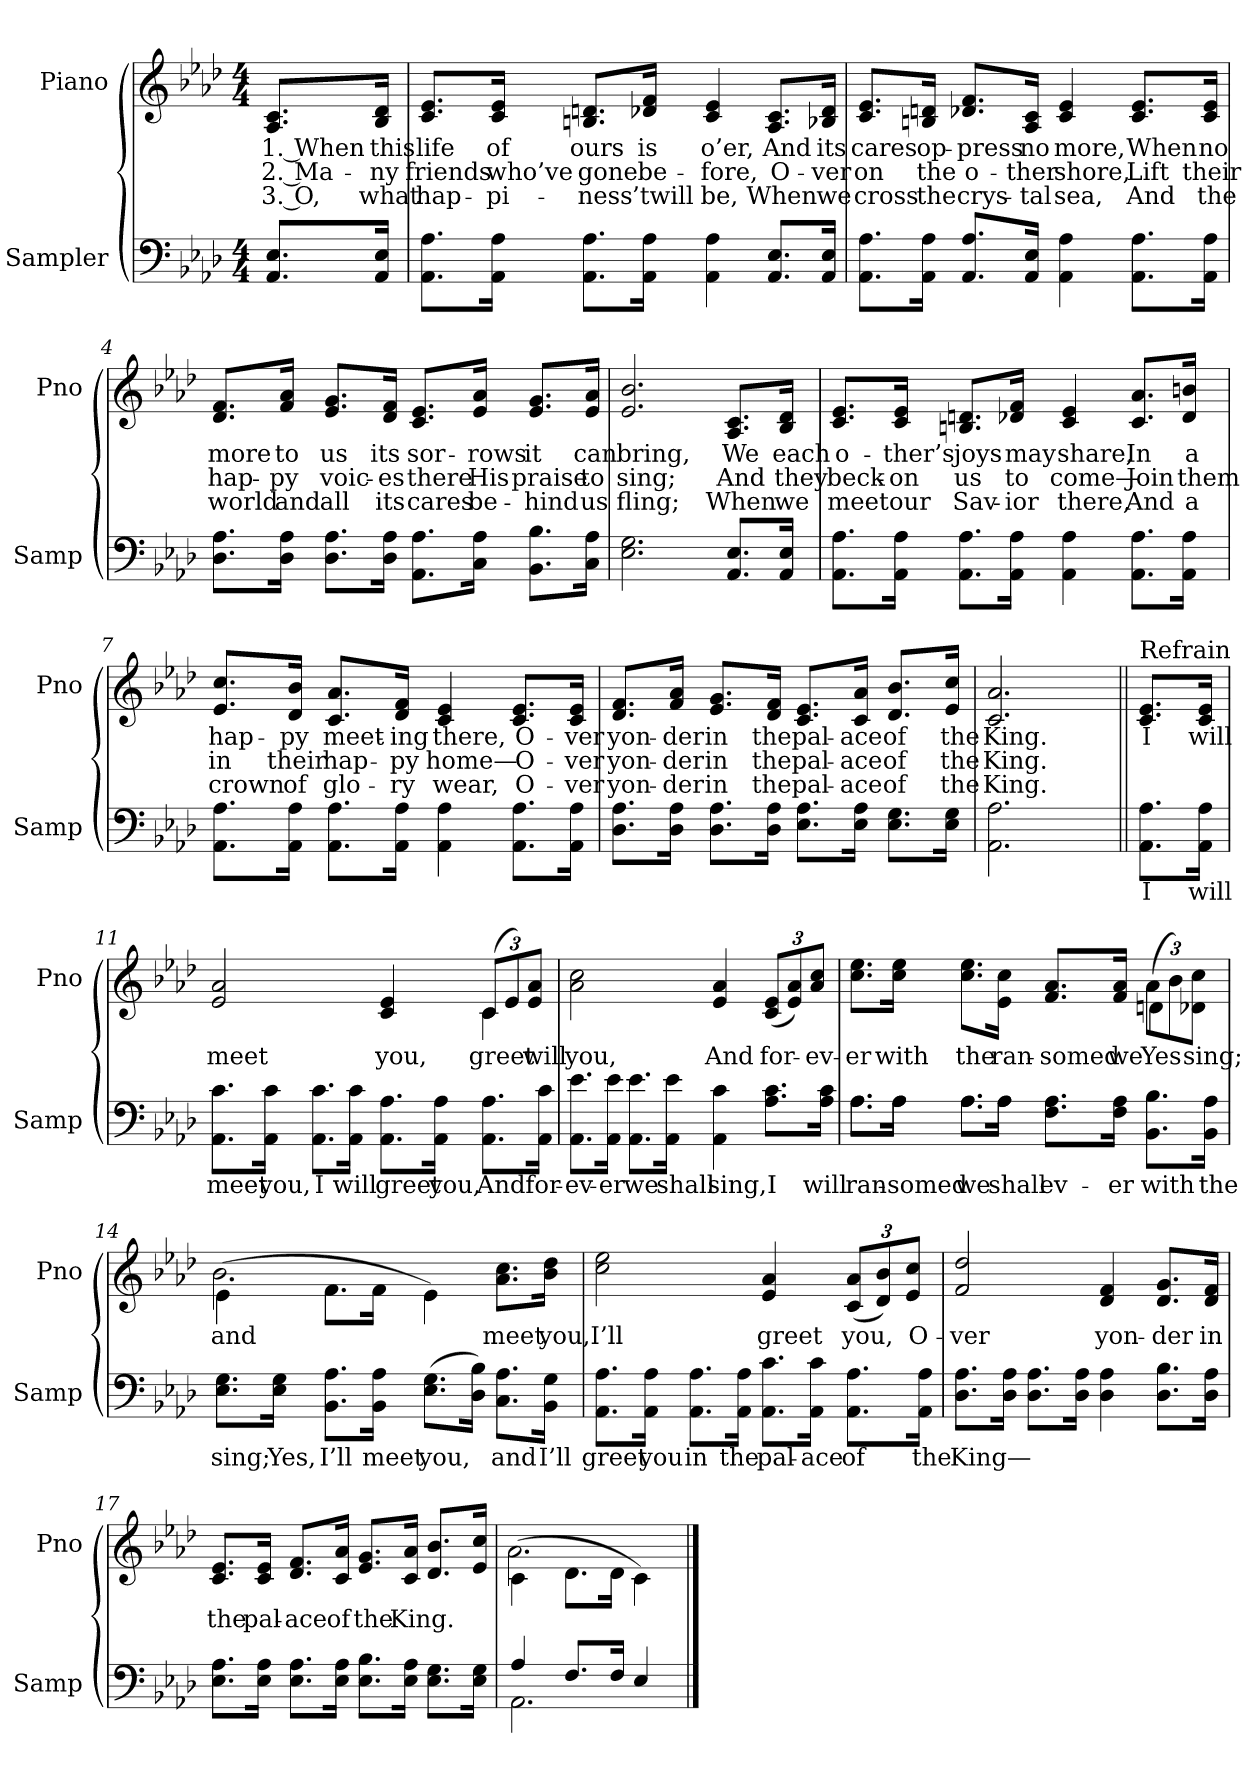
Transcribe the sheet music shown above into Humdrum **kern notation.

**kern	**text	**kern	**text	**text	**text
*part2	*part2	*part1	*part1	*part1	*part1
*staff2	*staff2	*staff1	*staff1	*staff1	*staff1
*I"Sampler	*	*I"Piano	*	*	*
*I'Samp	*	*I'Pno	*	*	*
*clefF4	*	*clefG2	*	*	*
*k[b-e-a-d-]	*	*k[b-e-a-d-]	*	*	*
*A-:	*	*A-:	*	*	*
*M4/4	*	*M4/4	*	*	*
=1	=1	=1	=1	=1	=1
8.AA-/ 8.E-/L	.	8.A-/ 8.c/L	1. When	2. Ma-	3. O,
16AA-/ 16E-/Jk	.	16B-/ 16d-/Jk	this	-ny	what
=2	=2	=2	=2	=2	=2
8.AA-\ 8.A-\L	.	8.c/ 8.e-/L	life	friends	hap-
16AA-\ 16A-\Jk	.	16c/ 16e-/Jk	of	who’ve	-pi-
8.AA-\ 8.A-\L	.	8.Bn/ 8.dn/L	ours	gone	-ness
16AA-\ 16A-\Jk	.	16d-X/ 16f/Jk	is	be-	’twill
4AA- 4A-	.	4c 4e-	o’er,	-fore,	be,
8.AA-/ 8.E-/L	.	8.A-/ 8.c/L	And	O-	When
16AA-/ 16E-/Jk	.	16B-X/ 16d-/Jk	its	-ver	we
=3	=3	=3	=3	=3	=3
8.AA-\ 8.A-\L	.	8.c/ 8.e-/L	cares	on	cross
16AA-\ 16A-\Jk	.	16Bn/ 16dn/Jk	op-	the	the
8.AA-/ 8.A-/L	.	8.d-X/ 8.f/L	-press	o-	crys-
16AA-/ 16E-/Jk	.	16A-/ 16c/Jk	no	-ther	-tal
4AA- 4A-	.	4c 4e-	more,	shore,	sea,
8.AA-\ 8.A-\L	.	8.c/ 8.e-/L	When	Lift	And
16AA-\ 16A-\Jk	.	16c/ 16e-/Jk	no	their	the
=4	=4	=4	=4	=4	=4
8.D-\ 8.A-\L	.	8.d-/ 8.f/L	more	hap-	world
16D-\ 16A-\Jk	.	16f/ 16a-/Jk	to	-py	and
8.D-\ 8.A-\L	.	8.e-/ 8.g/L	us	voic-	all
16D-\ 16A-\Jk	.	16d-/ 16f/Jk	its	-es	its
8.AA-\ 8.A-\L	.	8.c/ 8.e-/L	sor-	there	cares
16C\ 16A-\Jk	.	16e-/ 16a-/Jk	-rows	His	be-
8.BB-\ 8.B-\L	.	8.e-/ 8.g/L	it	praise	-hind
16C\ 16A-\Jk	.	16e-/ 16a-/Jk	can	to	us
=5	=5	=5	=5	=5	=5
2.E- 2.G	.	2.e- 2.b-	bring,	sing;	fling;
8.AA-/ 8.E-/L	.	8.A-/ 8.c/L	We	And	When
16AA-/ 16E-/Jk	.	16B-/ 16d-/Jk	each	they	we
=6	=6	=6	=6	=6	=6
8.AA-\ 8.A-\L	.	8.c/ 8.e-/L	o-	beck-	meet
16AA-\ 16A-\Jk	.	16c/ 16e-/Jk	-ther’s	-on	our
8.AA-\ 8.A-\L	.	8.Bn/ 8.dn/L	joys	us	Sav-
16AA-\ 16A-\Jk	.	16d-X/ 16f/Jk	may	to	-ior
4AA- 4A-	.	4c 4e-	share,	come—	there,
8.AA-\ 8.A-\L	.	8.c/ 8.a-/L	In	Join	And
16AA-\ 16A-\Jk	.	16d-/ 16bn/Jk	a	them	a
=7	=7	=7	=7	=7	=7
8.AA-\ 8.A-\L	.	8.e-/ 8.cc/L	hap-	in	crown
16AA-\ 16A-\Jk	.	16d-/ 16b-/Jk	-py	their	of
8.AA-\ 8.A-\L	.	8.c/ 8.a-/L	meet-	hap-	glo-
16AA-\ 16A-\Jk	.	16d-/ 16f/Jk	-ing	-py	-ry
4AA- 4A-	.	4c 4e-	there,	home—	wear,
8.AA-\ 8.A-\L	.	8.c/ 8.e-/L	O-	O-	O-
16AA-\ 16A-\Jk	.	16c/ 16e-/Jk	-ver	-ver	-ver
=8	=8	=8	=8	=8	=8
8.D-\ 8.A-\L	.	8.d-/ 8.f/L	yon-	yon-	yon-
16D-\ 16A-\Jk	.	16f/ 16a-/Jk	-der	-der	-der
8.D-\ 8.A-\L	.	8.e-/ 8.g/L	in	in	in
16D-\ 16A-\Jk	.	16d-/ 16f/Jk	the	the	the
8.E-\ 8.A-\L	.	8.c/ 8.e-/L	pal-	pal-	pal-
16E-\ 16A-\Jk	.	16c/ 16a-/Jk	-ace	-ace	-ace
8.E-\ 8.G\L	.	8.d-/ 8.b-/L	of	of	of
16E-\ 16G\Jk	.	16e-/ 16cc/Jk	the	the	the
=9	=9	=9	=9	=9	=9
2.AA- 2.A-	.	2.c 2.a-	King.	King.	King.
=10||	=10||	=10||	=10||	=10||	=10||
!	!	!LO:TX:t=Refrain	!	!	!
8.AA-\ 8.A-\L	I	8.c/ 8.e-/L	I	.	.
16AA-\ 16A-\Jk	will	16c/ 16e-/Jk	will	.	.
=11	=11	=11	=11	=11	=11
*	*	*^	*	*	*
8.AA-\ 8.c\L	meet	2e- 2a-	2.ryy	meet	.	.
16AA-\ 16c\Jk	you,	.	.	.	.	.
8.AA-\ 8.c\L	I	.	.	.	.	.
16AA-\ 16c\Jk	will	.	.	.	.	.
8.AA-\ 8.A-\L	greet	4c 4e-	.	you,	.	.
16AA-\ 16A-\Jk	you,	.	.	.	.	.
8.AA-\ 8.A-\L	And	(12c/L	4c	greet	.	.
.	.	12e-/)	.	.	.	.
.	.	12e-/ 12a-/J	.	will	.	.
16AA-\ 16c\Jk	for-	.	.	.	.	.
*	*	*v	*v	*	*	*
=12	=12	=12	=12	=12	=12
8.AA-\ 8.e-\L	-ev-	2a- 2cc	you,	.	.
16AA-\ 16e-\Jk	-er	.	.	.	.
8.AA-\ 8.e-\L	we	.	.	.	.
16AA-\ 16e-\Jk	shall	.	.	.	.
4AA- 4c	sing,	4e- 4a-	And	.	.
8.A-\ 8.c\L	I	(12c/ 12e-/L	for-	.	.
.	.	12e-/ 12a-/)	.	.	.
.	.	12a-/ 12cc/J	-ev-	.	.
16A-\ 16c\Jk	will	.	.	.	.
=13	=13	=13	=13	=13	=13
*^	*	*^	*	*	*
8.A-\L	8.A-\L	ran-	8.cc\ 8.ee-\L	2.ryy	-er	.	.
16A-\Jk	16A-\Jk	-somed	16cc\ 16ee-\Jk	.	with	.	.
8.A-\L	8.A-\L	we	8.cc\ 8.ee-\L	.	the	.	.
16A-\Jk	16A-\Jk	shall	16e-\ 16cc\Jk	.	ran-	.	.
8.F\ 8.A-\L	2ryy	-ev-	8.f/ 8.a-/L	.	-somed	.	.
16F\ 16A-\Jk	.	-er	16f/ 16a-/Jk	.	we	.	.
8.BB-\ 8.B-\L	.	with	(12a-\L	4dn	Yes	.	.
.	.	.	12b-\)	.	.	.	.
.	.	.	12d-\ 12cc\J	.	sing;	.	.
16BB-\ 16A-\Jk	.	the	.	.	.	.	.
*v	*v	*	*	*	*	*	*
=14	=14	=14	=14	=14	=14	=14
8.E-\ 8.G\L	sing;	(4e-\	2.b-	and	.	.
16E-\ 16G\Jk	Yes,	.	.	.	.	.
8.BB-\ 8.A-\L	I’ll	8.f\L	.	.	.	.
16BB-\ 16A-\Jk	meet	16f\Jk	.	.	.	.
(8.E-\ 8.G\L	you,	4e-\)	.	.	.	.
16D-\ 16B-\Jk)	.	.	.	.	.	.
8.C\ 8.A-\L	and	8.a-\ 8.cc\L	4ryy	meet	.	.
16BB-\ 16G\Jk	I’ll	16b-\ 16dd-\Jk	.	you,	.	.
*	*	*v	*v	*	*	*
=15	=15	=15	=15	=15	=15
8.AA-\ 8.A-\L	greet	2cc 2ee-	I’ll	.	.
16AA-\ 16A-\Jk	you	.	.	.	.
8.AA-\ 8.A-\L	in	.	.	.	.
16AA-\ 16A-\Jk	the	.	.	.	.
8.AA-\ 8.c\L	pal-	4e- 4a-	greet	.	.
16AA-\ 16c\Jk	-ace	.	.	.	.
8.AA-\ 8.A-\L	of	(12c/ 12a-/L	you,	.	.
.	.	12d-/ 12b-/)	.	.	.
.	.	12e-/ 12cc/J	O-	.	.
16AA-\ 16A-\Jk	the	.	.	.	.
=16	=16	=16	=16	=16	=16
8.D-\ 8.A-\L	King—	2f 2dd-	-ver	.	.
16D-\ 16A-\Jk	.	.	.	.	.
8.D-\ 8.A-\L	.	.	.	.	.
16D-\ 16A-\Jk	.	.	.	.	.
4D- 4A-	.	4d- 4f	yon-	.	.
8.D-\ 8.B-\L	.	8.d-/ 8.g/L	-der	.	.
16D-\ 16A-\Jk	.	16d-/ 16f/Jk	in	.	.
=17	=17	=17	=17	=17	=17
8.E-\ 8.A-\L	.	8.c/ 8.e-/L	the	.	.
16E-\ 16A-\Jk	.	16c/ 16e-/Jk	pal-	.	.
8.E-\ 8.A-\L	.	8.d-/ 8.f/L	-ace	.	.
16E-\ 16A-\Jk	.	16c/ 16a-/Jk	of	.	.
8.E-\ 8.B-\L	.	8.e-/ 8.g/L	the	.	.
16E-\ 16A-\Jk	.	16c/ 16a-/Jk	King.	.	.
8.E-\ 8.G\L	.	8.d-/ 8.b-/L	.	.	.
16E-\ 16G\Jk	.	16e-/ 16cc/Jk	.	.	.
=18	=18	=18	=18	=18	=18
*^	*	*^	*	*	*
4A-/	2.AA-	.	(4c\	2.a-	.	.	.
8.F/L	.	.	8.d-\L	.	.	.	.
16F/Jk	.	.	16d-\Jk	.	.	.	.
4E-	.	.	4c\)	.	.	.	.
*v	*v	*	*	*	*	*	*
*	*	*v	*v	*	*	*
==	==	==	==	==	==
*-	*-	*-	*-	*-	*-
